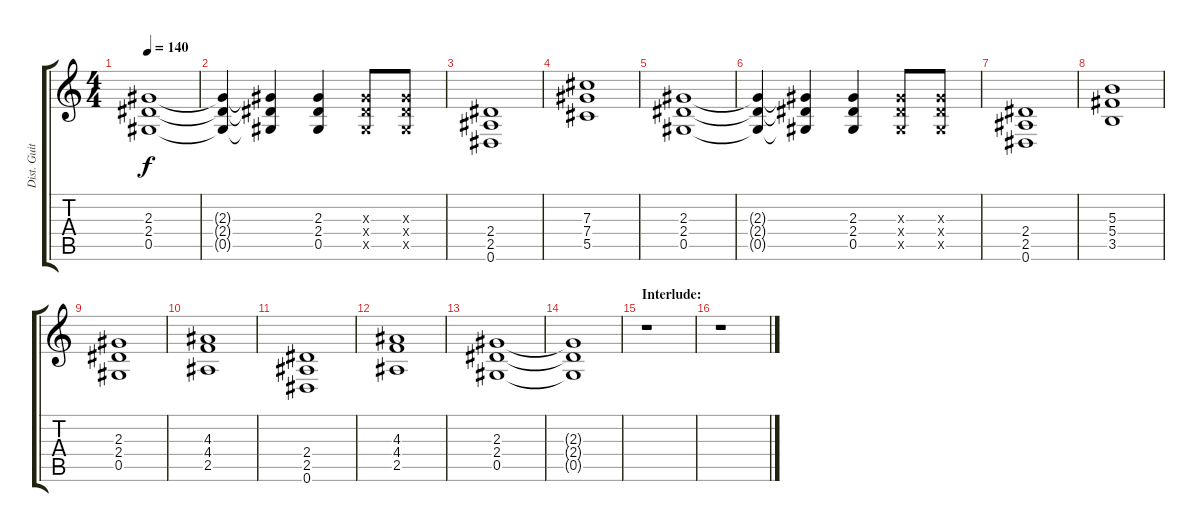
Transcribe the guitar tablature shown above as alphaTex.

\track ("Dist. Guitar 2" "Dist. Guit") {instrument distortionguitar}
\staff {score tabs}
\tuning (Eb4 Bb3 Gb3 Db3 Ab2 Eb2) {hide}
\ts (4 4)
\tempo 140
\clef g2
\ks c
(2.3 2.4 0.5).1{dy f} |
(2.3{t} 2.4{t} 0.5{t}).4 (2.3{t} 2.4{t} 0.5{t}).4 (2.3 2.4 0.5).4 (2.3{x} 2.4{x} 0.5{x}).8 (2.3{x} 2.4{x} 0.5{x}).8 |
(2.4 2.5 0.6).1 |
(7.3 7.4 5.5).1 |
(2.3 2.4 0.5).1 |
(2.3{t} 2.4{t} 0.5{t}).4 (2.3{t} 2.4{t} 0.5{t}).4 (2.3 2.4 0.5).4 (2.3{x} 2.4{x} 0.5{x}).8 (2.3{x} 2.4{x} 0.5{x}).8 |
(2.4 2.5 0.6).1 |
(5.3 5.4 3.5).1 |
(2.3 2.4 0.5).1 |
(4.3 4.4 2.5).1 |
(2.4 2.5 0.6).1 |
(4.3 4.4 2.5).1 |
(2.3 2.4 0.5).1 |
(2.3{t} 2.4{t} 0.5{t}).1 |
\section ("" "Interlude:")
r.1 |
r.1
